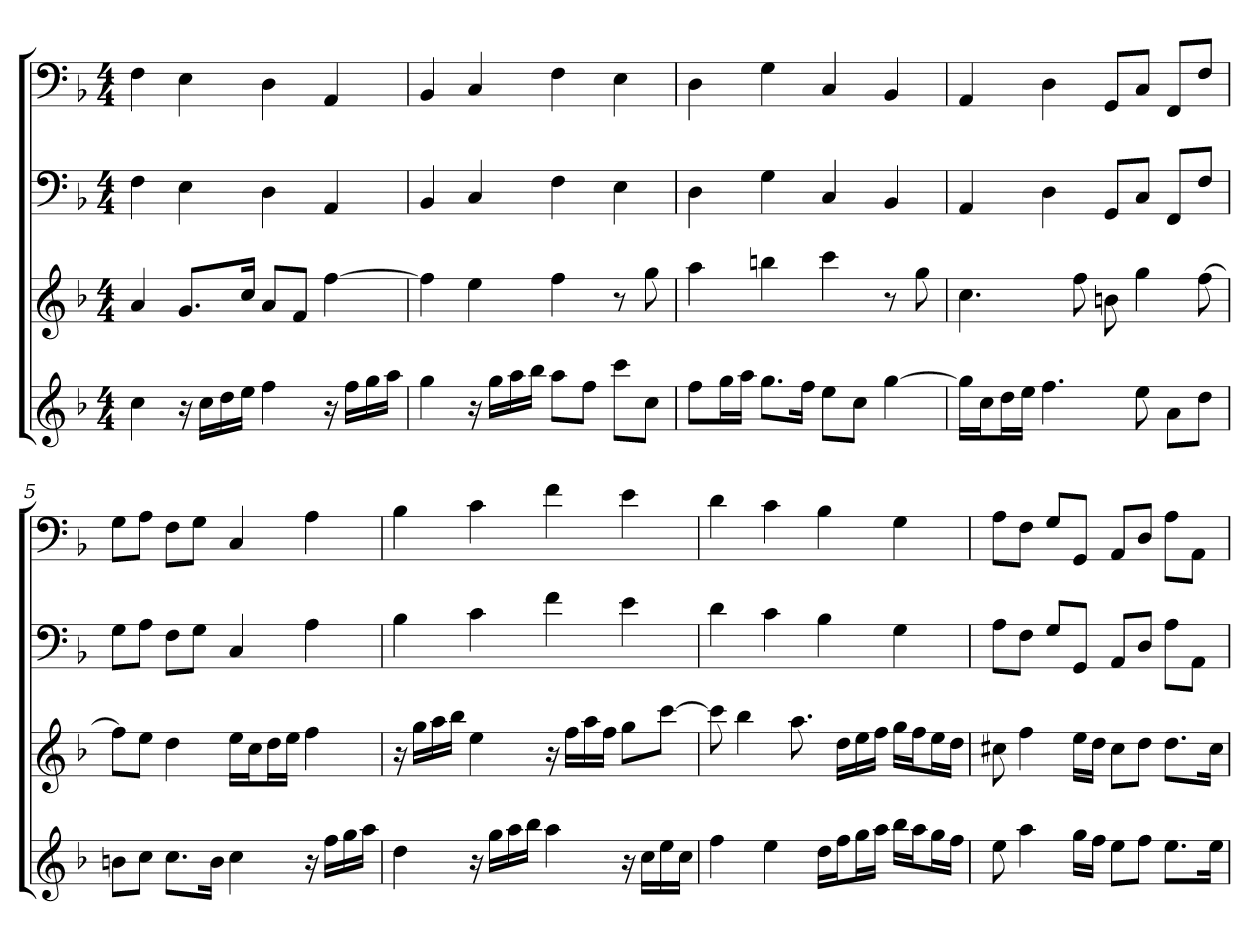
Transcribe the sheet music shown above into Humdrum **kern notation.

**kern	**kern	**kern	**kern
*part4	*part3	*part2	*part1
*staff4	*staff3	*staff2	*staff1
*k[b-]	*k[b-]	*k[b-]	*k[b-]
*F:	*F:	*F:	*F:
*M4/4	*M4/4	*M4/4	*M4/4
=1	=1	=1	=1
4cc	4a	4F	4F
16r	8.gL	4E	4E
16ccLL	.	.	.
16dd	.	.	.
16eeJJ	16ccJk	.	.
4ff	8aL	4D	4D
.	8fJ	.	.
16r	[4ff	4AA	4AA
16ffLL	.	.	.
16gg	.	.	.
16aaJJ	.	.	.
=2	=2	=2	=2
4gg	4ff]	4BB-	4BB-
16r	4ee	4C	4C
16ggLL	.	.	.
16aa	.	.	.
16bb-JJ	.	.	.
8aaL	4ff	4F	4F
8ffJ	.	.	.
8cccL	8r	4E	4E
8ccJ	8gg	.	.
=3	=3	=3	=3
8ffL	4aa	4D	4D
16ggL	.	.	.
16aaJJ	.	.	.
8.ggL	4bbn	4G	4G
16ffJk	.	.	.
8eeL	4ccc	4C	4C
8ccJ	.	.	.
[4gg	8r	4BB-	4BB-
.	8gg	.	.
=4	=4	=4	=4
16ggLL]	4.cc	4AA	4AA
16ccJ	.	.	.
16ddL	.	.	.
16eeJJ	.	.	.
4.ff	.	4D	4D
.	8ff	.	.
.	8bn	8GGL	8GGL
8ee	4gg	8CJ	8CJ
8aL	.	8FFL	8FFL
8ddJ	[8ff	8FJ	8FJ
=5	=5	=5	=5
8bnL	8ffL]	8GL	8GL
8ccJ	8eeJ	8AJ	8AJ
8.ccL	4dd	8FL	8FL
.	.	8GJ	8GJ
16bJk	.	.	.
4cc	16eeLL	4C	4C
.	16ccJ	.	.
.	16ddL	.	.
.	16eeJJ	.	.
16r	4ff	4A	4A
16ffLL	.	.	.
16gg	.	.	.
16aaJJ	.	.	.
=6	=6	=6	=6
4dd	16r	4B-	4B-
.	16ggLL	.	.
.	16aa	.	.
.	16bb-JJ	.	.
16r	4ee	4c	4c
16ggLL	.	.	.
16aa	.	.	.
16bb-JJ	.	.	.
4aa	16r	4f	4f
.	16ffLL	.	.
.	16aa	.	.
.	16ffJJ	.	.
16r	8ggL	4e	4e
16ccLL	.	.	.
16ee	[8cccJ	.	.
16ccJJ	.	.	.
=7	=7	=7	=7
4ff	8ccc]	4d	4d
.	4bb-	.	.
4ee	.	4c	4c
.	8.aa	.	.
16ddLL	.	4B-	4B-
16ffJ	16ddLL	.	.
16ggL	16ee	.	.
16aaJJ	16ffJJ	.	.
16bb-LL	16ggLL	4G	4G
16aaJ	16ffJ	.	.
16ggL	16eeL	.	.
16ffJJ	16ddJJ	.	.
=8	=8	=8	=8
8ee	8cc#X	8AL	8AL
4aa	4ff	8FJ	8FJ
.	.	8GL	8GL
16ggLL	16eeLL	8GGJ	8GGJ
16ffJJ	16ddJJ	.	.
8eeL	8cc#L	8AAL	8AAL
8ffJ	8ddJ	8DJ	8DJ
8.eeL	8.ddL	8AL	8AL
.	.	8AAJ	8AAJ
16eeJk	16cc#Jk	.	.
=	=	=	=
*-	*-	*-	*-
